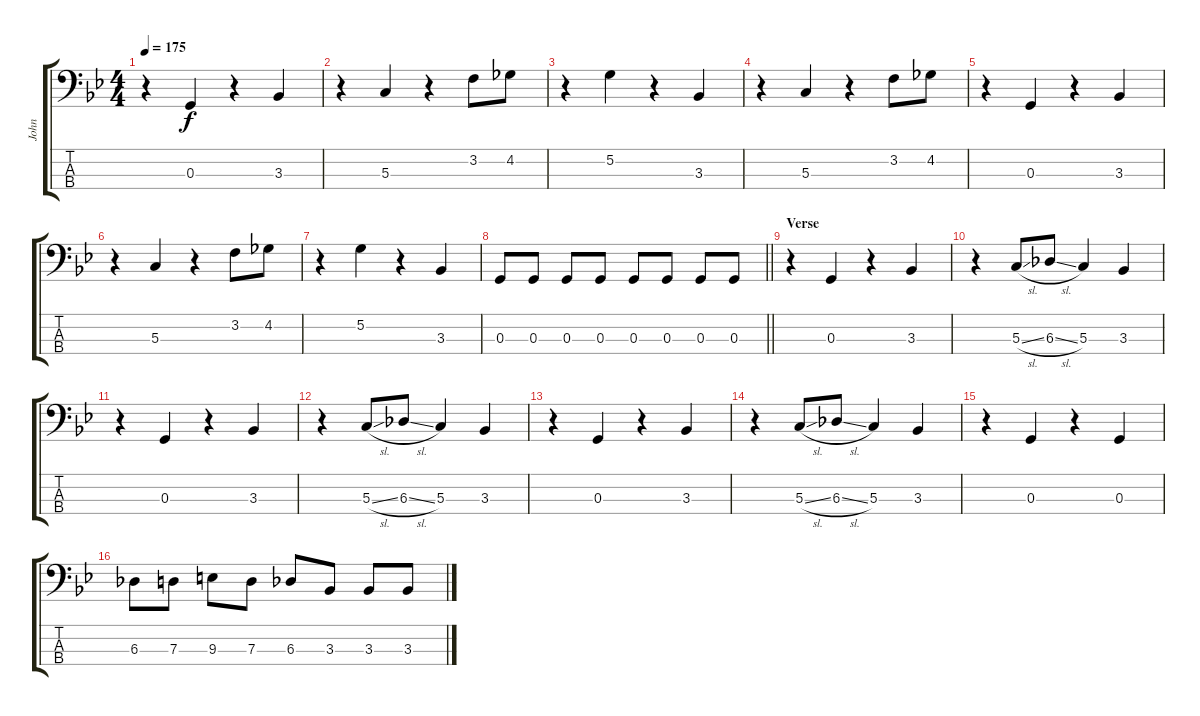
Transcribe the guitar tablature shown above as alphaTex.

\track ("John" "John") {instrument electricbassfinger}
\staff {score tabs}
\tuning (G2 D2 G1 D1) {hide}
\ts (4 4)
\tempo 175
\clef f4
\ks gminor
r.4{dy f} 0.3.4 r.4 3.3.4 |
r.4 5.3.4 r.4 3.2.8 4.2.8 |
r.4 5.2.4 r.4 3.3.4 |
r.4 5.3.4 r.4 3.2.8 4.2.8 |
r.4 0.3.4 r.4 3.3.4 |
r.4 5.3.4 r.4 3.2.8 4.2.8 |
r.4 5.2.4 r.4 3.3.4 |
\barLineRight lightlight
0.3.8 0.3.8 0.3.8 0.3.8 0.3.8 0.3.8 0.3.8 0.3.8 |
\section ("" "Verse")
r.4{volume 11} 0.3.4 r.4 3.3.4 |
r.4 5.3{sl}.8 6.3{sl}.8 5.3.4 3.3.4 |
r.4 0.3.4 r.4 3.3.4 |
r.4 5.3{sl}.8 6.3{sl}.8 5.3.4 3.3.4 |
r.4 0.3.4 r.4 3.3.4 |
r.4 5.3{sl}.8 6.3{sl}.8 5.3.4 3.3.4 |
r.4 0.3.4 r.4 0.3.4 |
6.3.8 7.3.8 9.3.8 7.3.8 6.3.8 3.3.8 3.3.8 3.3.8
